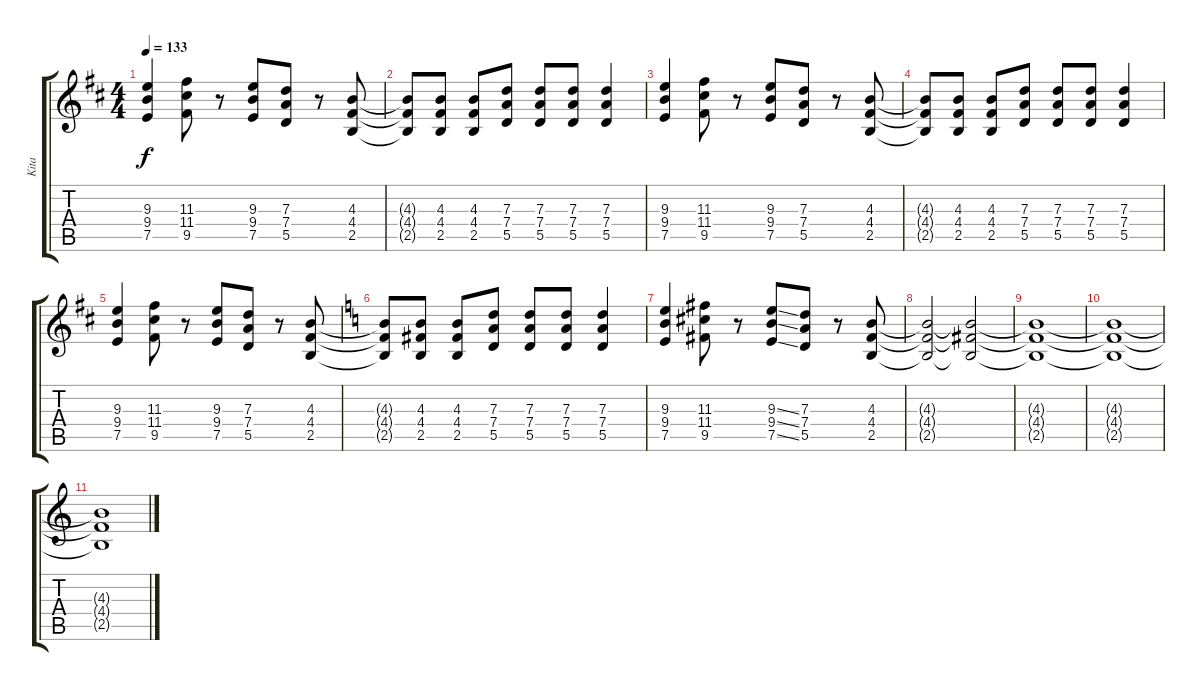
\track ("Kita" "Kita") {instrument overdrivenguitar}
\staff {score tabs}
\tuning (E4 B3 G3 D3 A2 E2) {hide}
\ts (4 4)
\tempo 133
\clef g2
\ks d
(9.3 9.4 7.5).4{dy f} (11.3 11.4 9.5).8 r.8 (9.3 9.4 7.5).8 (7.3 7.4 5.5).8 r.8 (4.3 4.4 2.5).8 |
(4.3{t} 4.4{t} 2.5{t}).8 (4.3 4.4 2.5).8 (4.3 4.4 2.5).8 (7.3 7.4 5.5).8 (7.3 7.4 5.5).8 (7.3 7.4 5.5).8 (7.3 7.4 5.5).4 |
(9.3 9.4 7.5).4 (11.3 11.4 9.5).8 r.8 (9.3 9.4 7.5).8 (7.3 7.4 5.5).8 r.8 (4.3 4.4 2.5).8 |
(4.3{t} 4.4{t} 2.5{t}).8 (4.3 4.4 2.5).8 (4.3 4.4 2.5).8 (7.3 7.4 5.5).8 (7.3 7.4 5.5).8 (7.3 7.4 5.5).8 (7.3 7.4 5.5).4 |
(9.3 9.4 7.5).4 (11.3 11.4 9.5).8 r.8 (9.3 9.4 7.5).8 (7.3 7.4 5.5).8 r.8 (4.3 4.4 2.5).8 |
\ks c
(4.3{t} 4.4{t} 2.5{t}).8 (4.3 4.4 2.5).8 (4.3 4.4 2.5).8 (7.3 7.4 5.5).8 (7.3 7.4 5.5).8 (7.3 7.4 5.5).8 (7.3 7.4 5.5).4 |
(9.3 9.4 7.5).4 (11.3 11.4 9.5).8 r.8 (9.3{ss} 9.4{ss} 7.5{ss}).8 (7.3 7.4 5.5).8 r.8 (4.3 4.4 2.5).8 |
(4.3{t} 4.4{t} 2.5{t}).2 (4.3{t} 4.4{t} 2.5{t}).2 |
(4.3{t} 4.4{t} 2.5{t}).1 |
(4.3{t} 4.4{t} 2.5{t}).1 |
(4.3{t} 4.4{t} 2.5{t}).1
